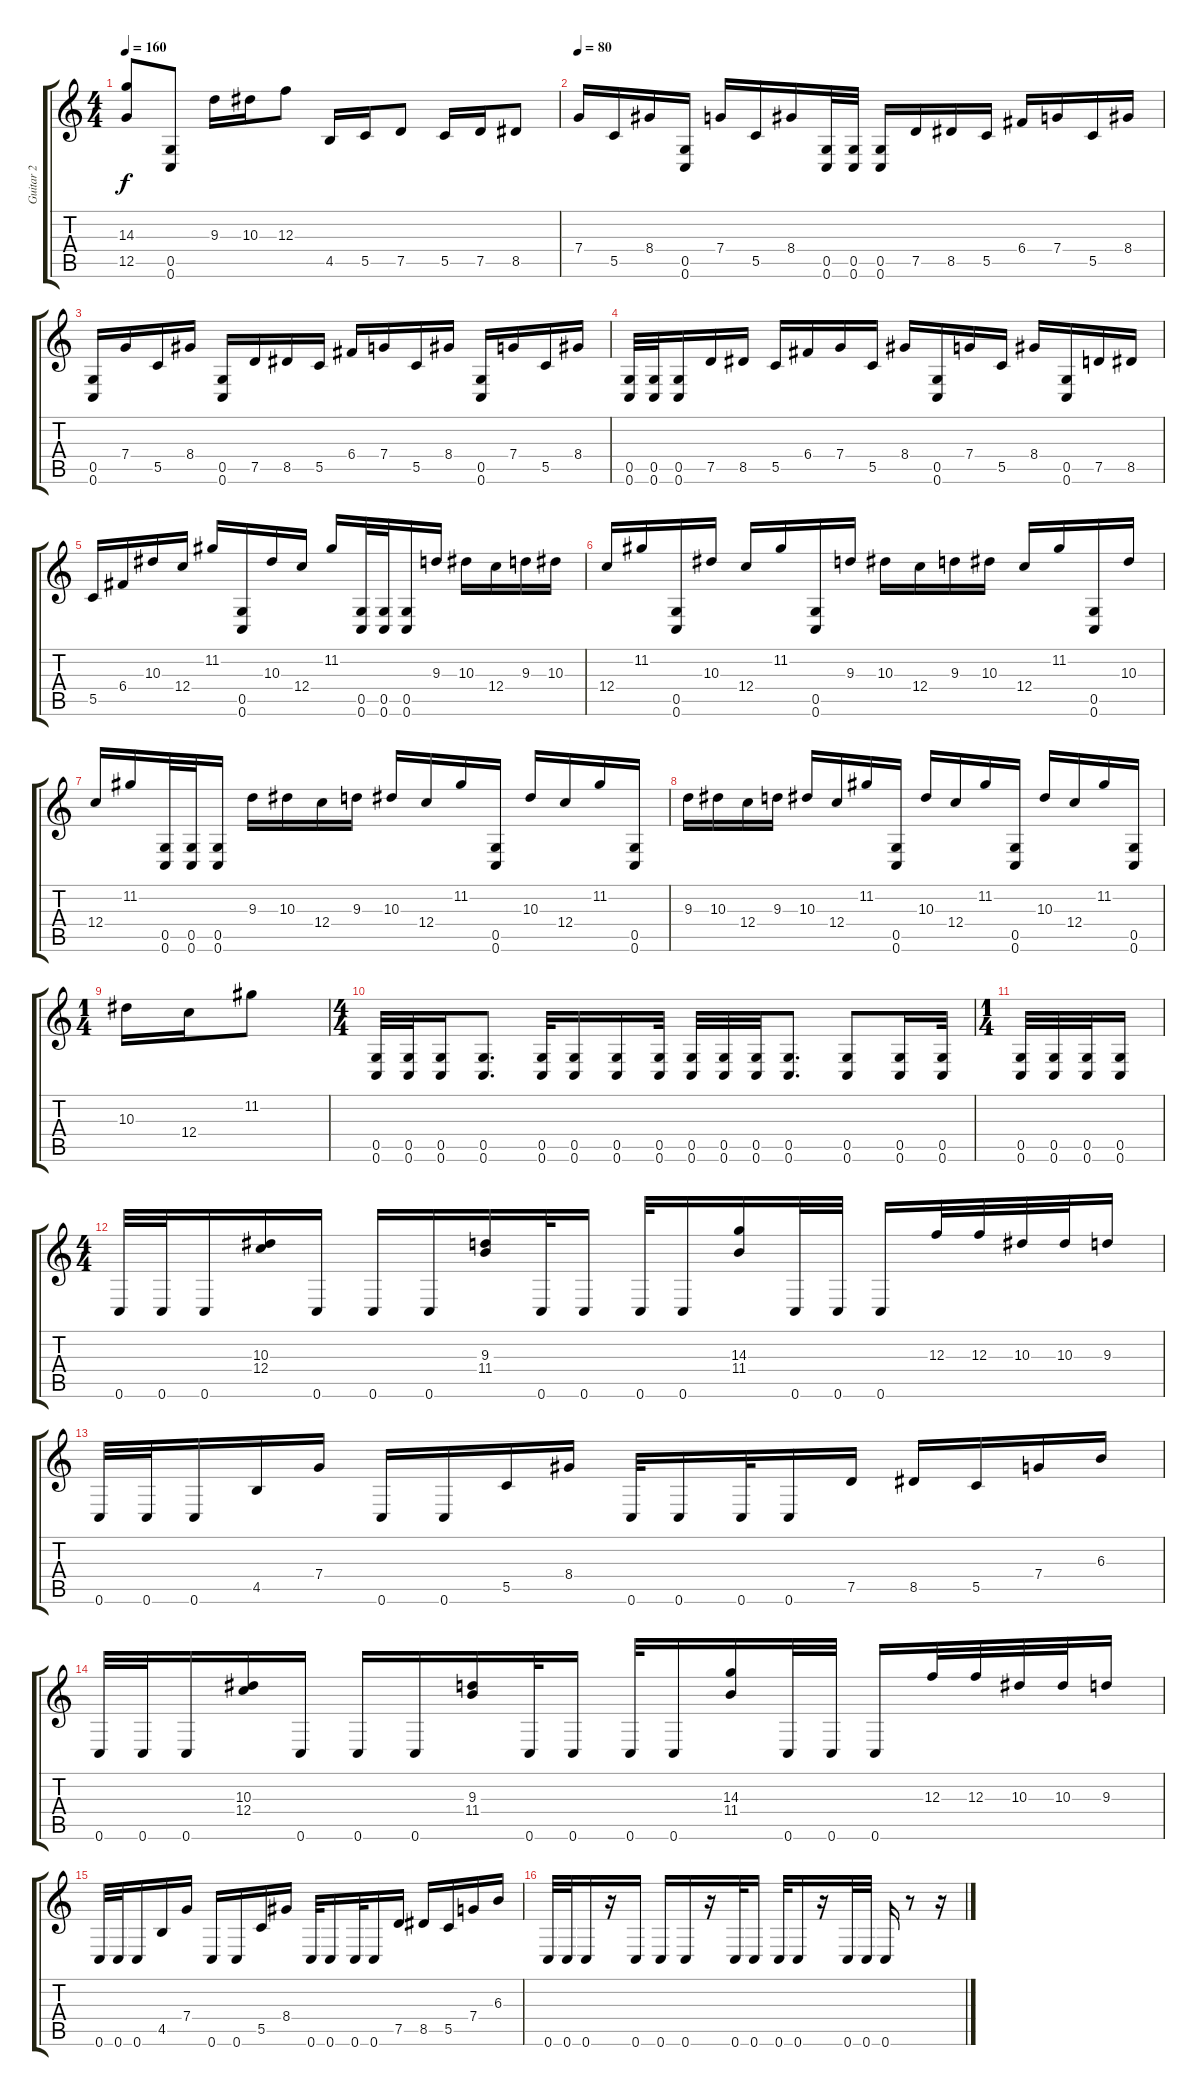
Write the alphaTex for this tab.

\track ("Guitar 2" "Guitar 2") {instrument overdrivenguitar}
\staff {score tabs}
\tuning (D4 A3 F3 C3 G2 C2) {hide}
\ts (4 4)
\tempo 160
\clef g2
\ks c
(14.3 12.5).8{dy f} (0.5 0.6).8 9.3.16 10.3.16 12.3.8 4.5.16 5.5.16 7.5.8 5.5.16 7.5.16 8.5.8 |
\tempo 80
7.4.16 5.5.16 8.4.16 (0.5 0.6).16 7.4.16 5.5.16 8.4.16 (0.5 0.6).32 (0.5 0.6).32 (0.5 0.6).16 7.5.16 8.5.16 5.5.16 6.4.16 7.4.16 5.5.16 8.4.16 |
(0.5 0.6).16 7.4.16 5.5.16 8.4.16 (0.5 0.6).16 7.5.16 8.5.16 5.5.16 6.4.16 7.4.16 5.5.16 8.4.16 (0.5 0.6).16 7.4.16 5.5.16 8.4.16 |
(0.5 0.6).32 (0.5 0.6).32 (0.5 0.6).16 7.5.16 8.5.16 5.5.16 6.4.16 7.4.16 5.5.16 8.4.16 (0.5 0.6).16 7.4.16 5.5.16 8.4.16 (0.5 0.6).16 7.5.16 8.5.16 |
5.5.16 6.4.16 10.3.16 12.4.16 11.2.16 (0.5 0.6).16 10.3.16 12.4.16 11.2.16 (0.5 0.6).32 (0.5 0.6).32 (0.5 0.6).16 9.3.16 10.3.16 12.4.16 9.3.16 10.3.16 |
12.4.16 11.2.16 (0.5 0.6).16 10.3.16 12.4.16 11.2.16 (0.5 0.6).16 9.3.16 10.3.16 12.4.16 9.3.16 10.3.16 12.4.16 11.2.16 (0.5 0.6).16 10.3.16 |
12.4.16 11.2.16 (0.5 0.6).32 (0.5 0.6).32 (0.5 0.6).16 9.3.16 10.3.16 12.4.16 9.3.16 10.3.16 12.4.16 11.2.16 (0.5 0.6).16 10.3.16 12.4.16 11.2.16 (0.5 0.6).16 |
9.3.16 10.3.16 12.4.16 9.3.16 10.3.16 12.4.16 11.2.16 (0.5 0.6).16 10.3.16 12.4.16 11.2.16 (0.5 0.6).16 10.3.16 12.4.16 11.2.16 (0.5 0.6).16 |
\ts (1 4)
10.3.16 12.4.16 11.2.8 |
\ts (4 4)
(0.5 0.6).32 (0.5 0.6).32 (0.5 0.6).16 (0.5 0.6).8{d} (0.5 0.6).32 (0.5 0.6).16 (0.5 0.6).16 (0.5 0.6).32 (0.5 0.6).32 (0.5 0.6).32 (0.5 0.6).32 (0.5 0.6).8{d} (0.5 0.6).8 (0.5 0.6).16 (0.5 0.6).32 |
\ts (1 4)
(0.5 0.6).32 (0.5 0.6).32 (0.5 0.6).32 (0.5 0.6).16 |
\ts (4 4)
0.6.32 0.6.32 0.6.16 (10.3 12.4).16 0.6.16 0.6.16 0.6.16 (9.3 11.4).16 0.6.32 0.6.16 0.6.32 0.6.16 (14.3 11.4).16 0.6.32 0.6.32 0.6.16 12.3.32 12.3.32 10.3.32 10.3.32 9.3.16 |
0.6.32 0.6.32 0.6.16 4.5.16 7.4.16 0.6.16 0.6.16 5.5.16 8.4.16 0.6.32 0.6.16 0.6.32 0.6.16 7.5.16 8.5.16 5.5.16 7.4.16 6.3.16 |
0.6.32 0.6.32 0.6.16 (10.3 12.4).16 0.6.16 0.6.16 0.6.16 (9.3 11.4).16 0.6.32 0.6.16 0.6.32 0.6.16 (14.3 11.4).16 0.6.32 0.6.32 0.6.16 12.3.32 12.3.32 10.3.32 10.3.32 9.3.16 |
0.6.32 0.6.32 0.6.16 4.5.16 7.4.16 0.6.16 0.6.16 5.5.16 8.4.16 0.6.32 0.6.16 0.6.32 0.6.16 7.5.16 8.5.16 5.5.16 7.4.16 6.3.16 |
0.6.32 0.6.32 0.6.16 r.16 0.6.16 0.6.16 0.6.16 r.16 0.6.32 0.6.16 0.6.32 0.6.16 r.16 0.6.32 0.6.32 0.6.16 r.8 r.16
